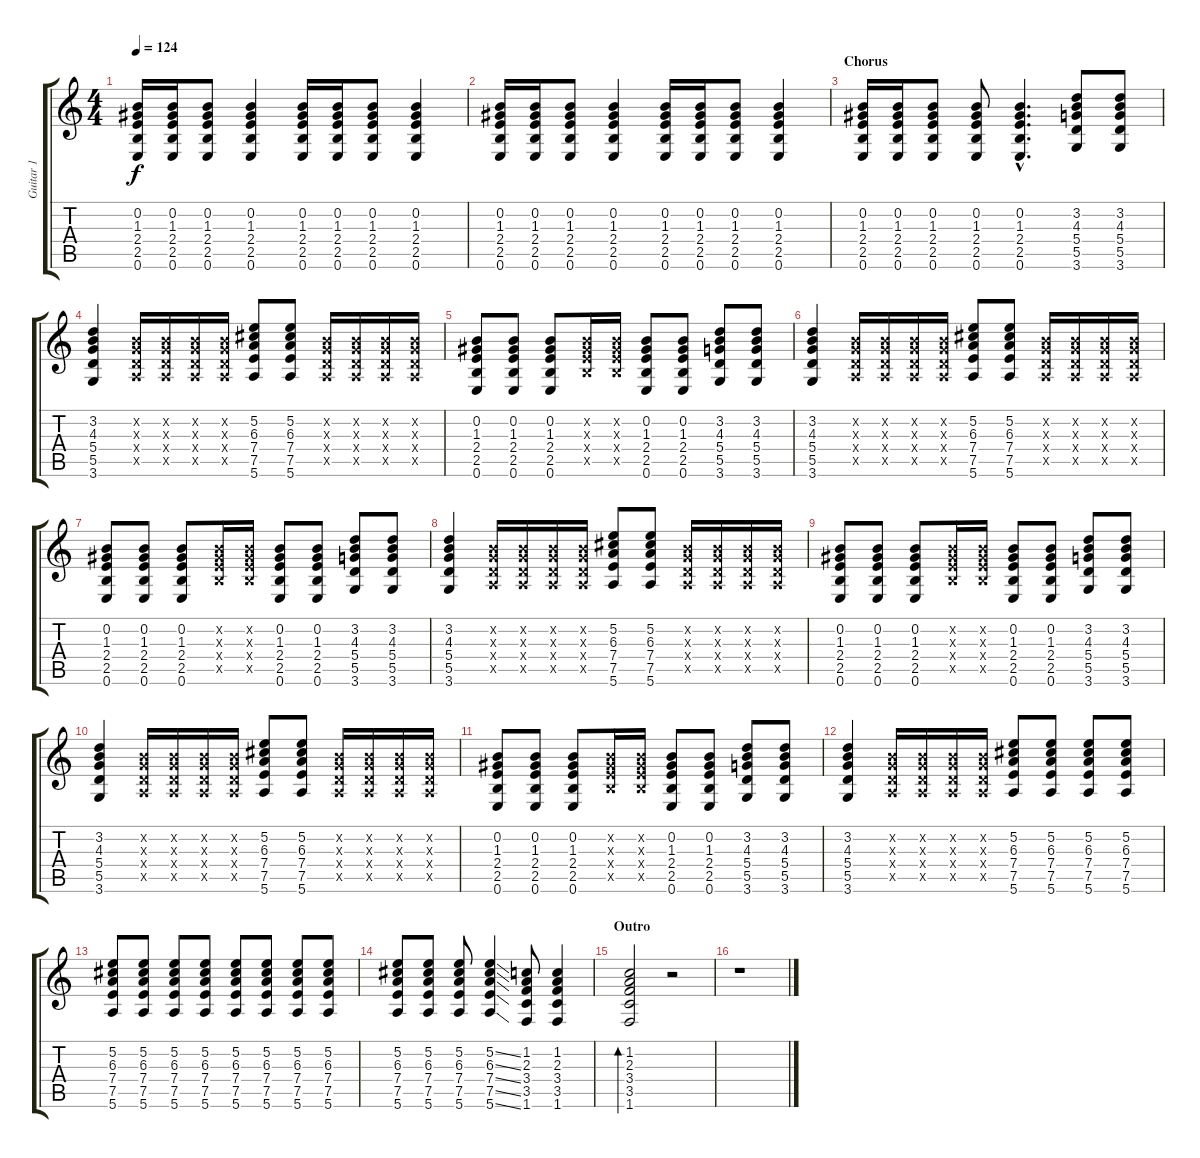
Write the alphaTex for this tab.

\track ("Guitar 1" "Guitar 1") {instrument electricguitarclean}
\staff {score tabs}
\tuning (E4 B3 G3 D3 A2 E2) {hide}
\ts (4 4)
\tempo 124
\clef g2
\ks c
(0.2 1.3 2.4 2.5 0.6).16{dy f} (0.2 1.3 2.4 2.5 0.6).16 (0.2 1.3 2.4 2.5 0.6).8 (0.2 1.3 2.4 2.5 0.6).4 (0.2 1.3 2.4 2.5 0.6).16 (0.2 1.3 2.4 2.5 0.6).16 (0.2 1.3 2.4 2.5 0.6).8 (0.2 1.3 2.4 2.5 0.6).4 |
(0.2 1.3 2.4 2.5 0.6).16 (0.2 1.3 2.4 2.5 0.6).16 (0.2 1.3 2.4 2.5 0.6).8 (0.2 1.3 2.4 2.5 0.6).4 (0.2 1.3 2.4 2.5 0.6).16 (0.2 1.3 2.4 2.5 0.6).16 (0.2 1.3 2.4 2.5 0.6).8 (0.2 1.3 2.4 2.5 0.6).4 |
\section ("" "Chorus")
(0.2 1.3 2.4 2.5 0.6).16 (0.2 1.3 2.4 2.5 0.6).16 (0.2 1.3 2.4 2.5 0.6).8 (0.2 1.3 2.4 2.5 0.6).8 (0.2{hac} 1.3{hac} 2.4{hac} 2.5{hac} 0.6{hac}).4{d} (3.2 4.3 5.4 5.5 3.6).8 (3.2 4.3 5.4 5.5 3.6).8 |
(3.2 4.3 5.4 5.5 3.6).4 (0.2{x} 0.3{x} 0.4{x} 0.5{x}).16 (0.2{x} 0.3{x} 0.4{x} 0.5{x}).16 (0.2{x} 0.3{x} 0.4{x} 0.5{x}).16 (0.2{x} 0.3{x} 0.4{x} 0.5{x}).16 (5.2 6.3 7.4 7.5 5.6).8 (5.2 6.3 7.4 7.5 5.6).8 (0.2{x} 0.3{x} 0.4{x} 0.5{x}).16 (0.2{x} 0.3{x} 0.4{x} 0.5{x}).16 (0.2{x} 0.3{x} 0.4{x} 0.5{x}).16 (0.2{x} 0.3{x} 0.4{x} 0.5{x}).16 |
(0.2 1.3 2.4 2.5 0.6).8 (0.2 1.3 2.4 2.5 0.6).8 (0.2 1.3 2.4 2.5 0.6).8 (0.2{x} 1.3{x} 2.4{x} 2.5{x}).16 (0.2{x} 1.3{x} 2.4{x} 2.5{x}).16 (0.2 1.3 2.4 2.5 0.6).8 (0.2 1.3 2.4 2.5 0.6).8 (3.2 4.3 5.4 5.5 3.6).8 (3.2 4.3 5.4 5.5 3.6).8 |
(3.2 4.3 5.4 5.5 3.6).4 (0.2{x} 0.3{x} 0.4{x} 0.5{x}).16 (0.2{x} 0.3{x} 0.4{x} 0.5{x}).16 (0.2{x} 0.3{x} 0.4{x} 0.5{x}).16 (0.2{x} 0.3{x} 0.4{x} 0.5{x}).16 (5.2 6.3 7.4 7.5 5.6).8 (5.2 6.3 7.4 7.5 5.6).8 (0.2{x} 0.3{x} 0.4{x} 0.5{x}).16 (0.2{x} 0.3{x} 0.4{x} 0.5{x}).16 (0.2{x} 0.3{x} 0.4{x} 0.5{x}).16 (0.2{x} 0.3{x} 0.4{x} 0.5{x}).16 |
(0.2 1.3 2.4 2.5 0.6).8 (0.2 1.3 2.4 2.5 0.6).8 (0.2 1.3 2.4 2.5 0.6).8 (0.2{x} 1.3{x} 2.4{x} 2.5{x}).16 (0.2{x} 1.3{x} 2.4{x} 2.5{x}).16 (0.2 1.3 2.4 2.5 0.6).8 (0.2 1.3 2.4 2.5 0.6).8 (3.2 4.3 5.4 5.5 3.6).8 (3.2 4.3 5.4 5.5 3.6).8 |
(3.2 4.3 5.4 5.5 3.6).4 (0.2{x} 0.3{x} 0.4{x} 0.5{x}).16 (0.2{x} 0.3{x} 0.4{x} 0.5{x}).16 (0.2{x} 0.3{x} 0.4{x} 0.5{x}).16 (0.2{x} 0.3{x} 0.4{x} 0.5{x}).16 (5.2 6.3 7.4 7.5 5.6).8 (5.2 6.3 7.4 7.5 5.6).8 (0.2{x} 0.3{x} 0.4{x} 0.5{x}).16 (0.2{x} 0.3{x} 0.4{x} 0.5{x}).16 (0.2{x} 0.3{x} 0.4{x} 0.5{x}).16 (0.2{x} 0.3{x} 0.4{x} 0.5{x}).16 |
(0.2 1.3 2.4 2.5 0.6).8 (0.2 1.3 2.4 2.5 0.6).8 (0.2 1.3 2.4 2.5 0.6).8 (0.2{x} 1.3{x} 2.4{x} 2.5{x}).16 (0.2{x} 1.3{x} 2.4{x} 2.5{x}).16 (0.2 1.3 2.4 2.5 0.6).8 (0.2 1.3 2.4 2.5 0.6).8 (3.2 4.3 5.4 5.5 3.6).8 (3.2 4.3 5.4 5.5 3.6).8 |
(3.2 4.3 5.4 5.5 3.6).4 (0.2{x} 0.3{x} 0.4{x} 0.5{x}).16 (0.2{x} 0.3{x} 0.4{x} 0.5{x}).16 (0.2{x} 0.3{x} 0.4{x} 0.5{x}).16 (0.2{x} 0.3{x} 0.4{x} 0.5{x}).16 (5.2 6.3 7.4 7.5 5.6).8 (5.2 6.3 7.4 7.5 5.6).8 (0.2{x} 0.3{x} 0.4{x} 0.5{x}).16 (0.2{x} 0.3{x} 0.4{x} 0.5{x}).16 (0.2{x} 0.3{x} 0.4{x} 0.5{x}).16 (0.2{x} 0.3{x} 0.4{x} 0.5{x}).16 |
(0.2 1.3 2.4 2.5 0.6).8 (0.2 1.3 2.4 2.5 0.6).8 (0.2 1.3 2.4 2.5 0.6).8 (0.2{x} 1.3{x} 2.4{x} 2.5{x}).16 (0.2{x} 1.3{x} 2.4{x} 2.5{x}).16 (0.2 1.3 2.4 2.5 0.6).8 (0.2 1.3 2.4 2.5 0.6).8 (3.2 4.3 5.4 5.5 3.6).8 (3.2 4.3 5.4 5.5 3.6).8 |
(3.2 4.3 5.4 5.5 3.6).4 (0.2{x} 0.3{x} 0.4{x} 0.5{x}).16 (0.2{x} 0.3{x} 0.4{x} 0.5{x}).16 (0.2{x} 0.3{x} 0.4{x} 0.5{x}).16 (0.2{x} 0.3{x} 0.4{x} 0.5{x}).16 (5.2 6.3 7.4 7.5 5.6).8 (5.2 6.3 7.4 7.5 5.6).8 (5.2 6.3 7.4 7.5 5.6).8 (5.2 6.3 7.4 7.5 5.6).8 |
(5.2 6.3 7.4 7.5 5.6).8 (5.2 6.3 7.4 7.5 5.6).8 (5.2 6.3 7.4 7.5 5.6).8 (5.2 6.3 7.4 7.5 5.6).8 (5.2 6.3 7.4 7.5 5.6).8 (5.2 6.3 7.4 7.5 5.6).8 (5.2 6.3 7.4 7.5 5.6).8 (5.2 6.3 7.4 7.5 5.6).8 |
(5.2 6.3 7.4 7.5 5.6).8 (5.2 6.3 7.4 7.5 5.6).8 (5.2 6.3 7.4 7.5 5.6).8 (5.2{ss} 6.3{ss} 7.4{ss} 7.5{ss} 5.6{ss}).4 (1.2 2.3 3.4 3.5 1.6).8 (1.2 2.3 3.4 3.5 1.6).4 |
\section ("" "Outro")
(1.2 2.3 3.4 3.5 1.6).2{bd 120} r.2 |
r.1
